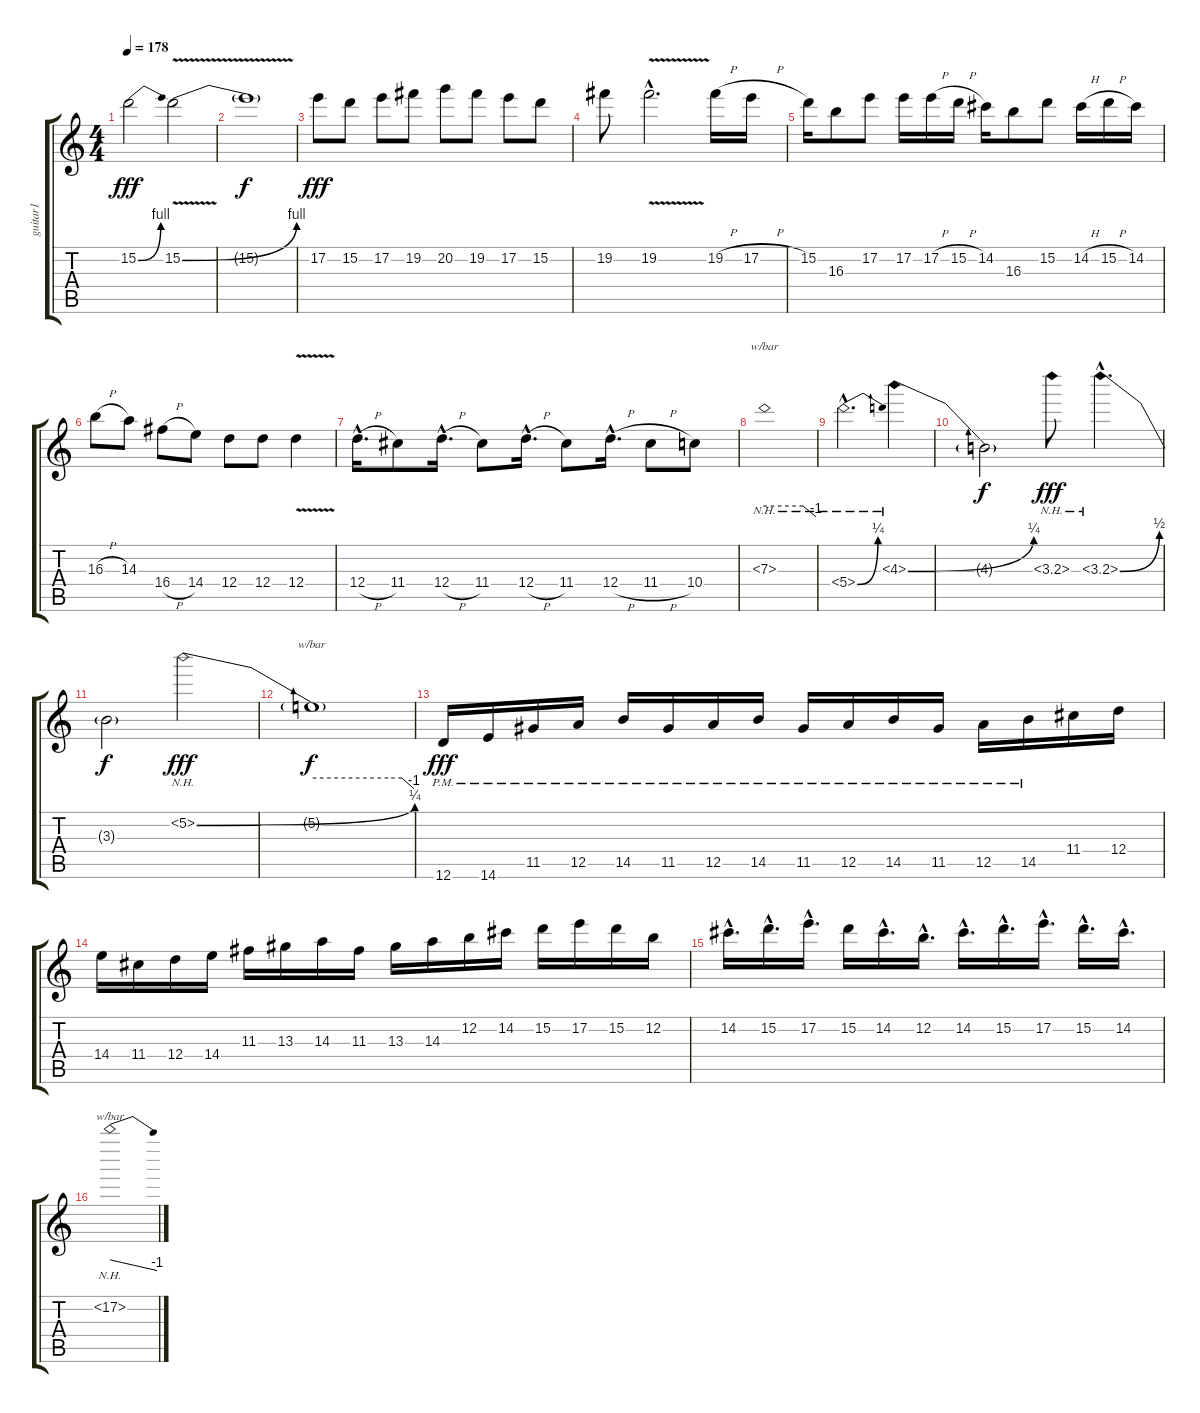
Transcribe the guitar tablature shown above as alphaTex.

\track ("guitar1" "guitar1") {instrument overdrivenguitar}
\staff {score tabs}
\tuning (E4 B3 G3 D3 A2 D2) {hide}
\ts (4 4)
\tempo 178
\clef g2
\ks c
15.2{be (bend 0 0 60 4)}.2{dy fff} 15.2{be (bend 0 0 60 4) v}.2 |
15.2{t}.1{dy f} |
17.2.8{dy fff} 15.2.8 17.2.8 19.2.8 20.2.8 19.2.8 17.2.8 15.2.8 |
19.2.8 19.2{v hac}.2{d} 19.2{h}.16 17.2{h}.16 |
15.2.16 16.3.8 17.2.8 17.2.16 17.2{h}.16 15.2{h}.16 14.2.16 16.3.8 15.2.8 14.2{h}.16 15.2{h}.16 14.2.16 |
16.3{h}.8 14.3.8 16.4{h}.8 14.4.8 12.4.8 12.4.8 12.4{v}.4 |
12.4{h hac}.16{d} 11.4.8 12.4{h hac}.16{d} 11.4.8 12.4{h hac}.16{d} 11.4.8 12.4{h hac}.16{d} 11.4{h}.8 10.4.8 |
7.3{nh}.1{tbe (custom default 0 0 45 0 60 -4)} |
5.4{be (bend 0 0 60 1) nh hac}.2{d} 4.3{be (bend 0 0 60 1) nh}.4 |
4.3{t}.2{dy f} 3.3{nh}.8{dy fff} 3.3{be (bend 0 0 60 2) nh hac}.4{d} |
3.3{t}.2{dy f} 5.2{be (bend 0 0 60 1) nh}.2{dy fff} |
5.2{t}.1{tbe (custom default 0 0 45 0 53 0 60 -4) dy f} |
12.6{pm}.16{dy fff} 14.6{pm}.16 11.5{pm}.16 12.5{pm}.16 14.5{pm}.16 11.5{pm}.16 12.5{pm}.16 14.5{pm}.16 11.5{pm}.16 12.5{pm}.16 14.5{pm}.16 11.5{pm}.16 12.5{pm}.16 14.5{pm}.16 11.4.16 12.4.16 |
14.4.16 11.4.16 12.4.16 14.4.16 11.3.16 13.3.16 14.3.16 11.3.16 13.3.16 14.3.16 12.2.16 14.2.16 15.2.16 17.2.16 15.2.16 12.2.16 |
14.2{hac}.16{d} 15.2{hac}.16{d} 17.2{hac}.16{d} 15.2.16 14.2{hac}.16{d} 12.2{hac}.16{d} 14.2{hac}.16{d} 15.2{hac}.16{d} 17.2{hac}.16{d} 15.2{hac}.16{d} 14.2{hac}.16{d} |
17.2{nh}.1{tbe (dive default 0 0 60 -4)}
